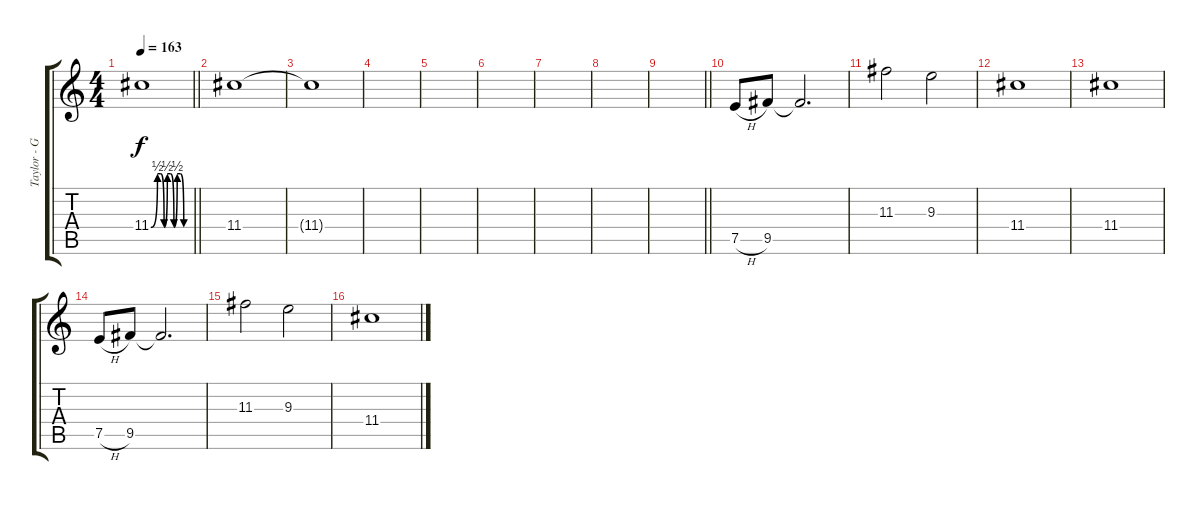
\track ("Taylor - Guitar" "Taylor - G") {instrument overdrivenguitar}
\staff {score tabs}
\tuning (E4 B3 G3 D3 A2 E2) {hide}
\ts (4 4)
\tempo 163
\clef g2
\barLineRight lightlight
\ks c
11.4{be (custom 0 0 10 2 15 2 20 0 25 2 30 2 35 0 40 2 45 2 50 0 60 0)}.1{dy f} |
11.4.1 |
11.4{t}.1 |
|
|
|
|
|
\barLineRight lightlight
|
7.5{h}.8 9.5.8 9.5{t}.2{d} |
11.3.2 9.3.2 |
11.4.1 |
11.4.1 |
7.5{h}.8 9.5.8 9.5{t}.2{d} |
11.3.2 9.3.2 |
11.4.1
